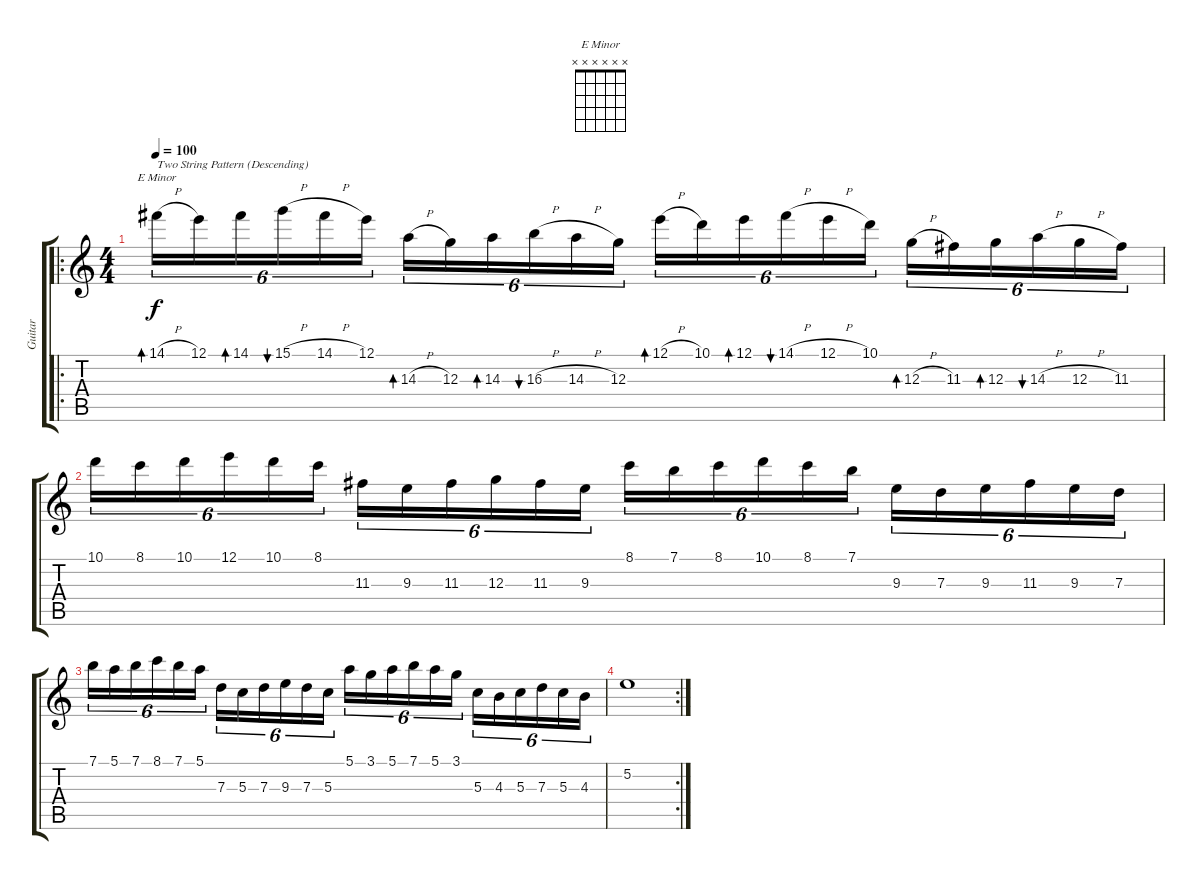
\track ("Guitar" "Guitar") {instrument acousticguitarnylon}
\staff {score tabs}
\tuning (E4 B3 G3 D3 A2 E2) {hide}
\chord ("E Minor" x x x x x x)
\ro
\ts (4 4)
\tempo 100
\clef g2
\ks c
14.1{h}.16{tu (6 4) bd 60 ch "E Minor" txt "Two String Pattern (Descending)" dy f instrument acousticguitarnylon} 12.1.16{tu (6 4)} 14.1.16{tu (6 4) bd 60} 15.1{h}.16{tu (6 4) bu 60} 14.1{h}.16{tu (6 4)} 12.1.16{tu (6 4)} 14.3{h}.16{tu (6 4) bd 60} 12.3.16{tu (6 4)} 14.3.16{tu (6 4) bd 60} 16.3{h}.16{tu (6 4) bu 60} 14.3{h}.16{tu (6 4)} 12.3.16{tu (6 4)} 12.1{h}.16{tu (6 4) bd 60} 10.1.16{tu (6 4)} 12.1.16{tu (6 4) bd 60} 14.1{h}.16{tu (6 4) bu 60} 12.1{h}.16{tu (6 4)} 10.1.16{tu (6 4)} 12.3{h}.16{tu (6 4) bd 60} 11.3.16{tu (6 4)} 12.3.16{tu (6 4) bd 60} 14.3{h}.16{tu (6 4) bu 60} 12.3{h}.16{tu (6 4)} 11.3.16{tu (6 4)} |
10.1.16{tu (6 4)} 8.1.16{tu (6 4)} 10.1.16{tu (6 4)} 12.1.16{tu (6 4)} 10.1.16{tu (6 4)} 8.1.16{tu (6 4)} 11.3.16{tu (6 4)} 9.3.16{tu (6 4)} 11.3.16{tu (6 4)} 12.3.16{tu (6 4)} 11.3.16{tu (6 4)} 9.3.16{tu (6 4)} 8.1.16{tu (6 4)} 7.1.16{tu (6 4)} 8.1.16{tu (6 4)} 10.1.16{tu (6 4)} 8.1.16{tu (6 4)} 7.1.16{tu (6 4)} 9.3.16{tu (6 4)} 7.3.16{tu (6 4)} 9.3.16{tu (6 4)} 11.3.16{tu (6 4)} 9.3.16{tu (6 4)} 7.3.16{tu (6 4)} |
7.1.16{tu (6 4)} 5.1.16{tu (6 4)} 7.1.16{tu (6 4)} 8.1.16{tu (6 4)} 7.1.16{tu (6 4)} 5.1.16{tu (6 4)} 7.3.16{tu (6 4)} 5.3.16{tu (6 4)} 7.3.16{tu (6 4)} 9.3.16{tu (6 4)} 7.3.16{tu (6 4)} 5.3.16{tu (6 4)} 5.1.16{tu (6 4)} 3.1.16{tu (6 4)} 5.1.16{tu (6 4)} 7.1.16{tu (6 4)} 5.1.16{tu (6 4)} 3.1.16{tu (6 4)} 5.3.16{tu (6 4)} 4.3.16{tu (6 4)} 5.3.16{tu (6 4)} 7.3.16{tu (6 4)} 5.3.16{tu (6 4)} 4.3.16{tu (6 4)} |
\rc 2
5.2.1
